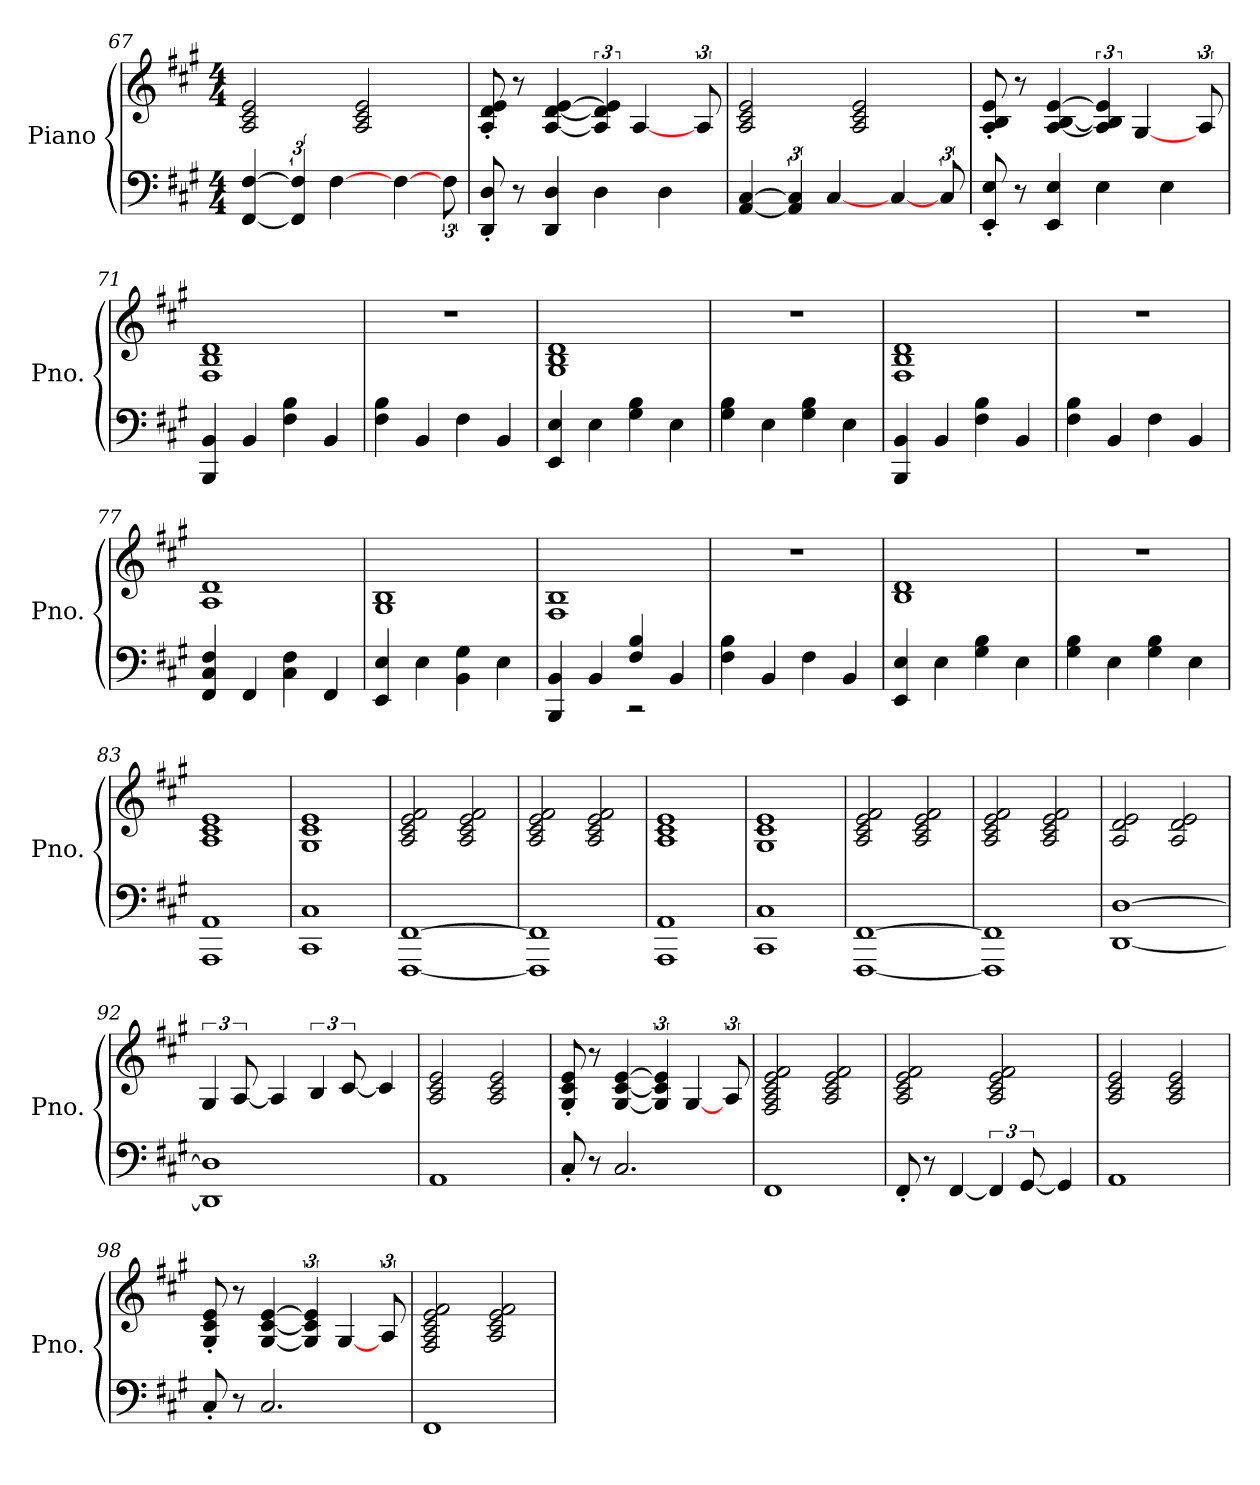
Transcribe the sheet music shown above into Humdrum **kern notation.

**kern	**kern
*part1	*part1
*staff2	*staff1
*I"Piano	*
*I'Pno.	*
*clefF4	*clefG2
*k[f#c#g#]	*k[f#c#g#]
*M4/4	*M4/4
=67	=67
[4FF#/ [4F#/	2A/ 2c#/ 2e/
6FF#/] 6F#/]	.
[4F#\	.
.	2A/ 2c#/ 2e/
[4F#\	.
12F#\	.
=68	=68
8DD/' 8D/'	8A/' 8d/' 8e/'
8r	8r
4DD/ 4D/	[4A/ [4d/ [4e/
4D\	6A/] 6d/] 6e/]
.	[4A/
4D\	.
.	12A/
!!LO:LB:g=z
=69	=69
[4AA/ [4C#/	2A/ 2c#/ 2e/
6AA/] 6C#/]	.
[4C#/	.
.	2A/ 2c#/ 2e/
[4C#/	.
12C#/	.
=70	=70
8EE/' 8E/'	8A/' 8B/' 8e/'
8r	8r
4EE/ 4E/	[4A/ [4B/ [4e/
4E\	6A/] 6B/] 6e/]
.	[4G#/
4E\	.
.	12A/
=71	=71
4BBB/ 4BB/	1F# 1B 1d
4BB/	.
4F#\ 4B\	.
4BB/	.
=72	=72
4F#\ 4B\	1r
4BB/	.
4F#\	.
4BB/	.
=73	=73
4EE/ 4E/	1G# 1B 1d
4E\	.
4G#\ 4B\	.
4E\	.
=74	=74
4G#\ 4B\	1r
4E\	.
4G#\ 4B\	.
4E\	.
!!LO:PB:g=z
=75	=75
4BBB/ 4BB/	1F# 1B 1d
4BB/	.
4F#\ 4B\	.
4BB/	.
=76	=76
4F#\ 4B\	1r
4BB/	.
4F#\	.
4BB/	.
=77	=77
4FF#/ 4C#/ 4F#/	1A 1d
4FF#/	.
4C#\ 4F#\	.
4FF#/	.
=78	=78
4EE/ 4E/	1G# 1B
4E\	.
4BB\ 4G#\	.
4E\	.
=79	=79
*^	*
4BBB/ 4BB/	2ryy	1F# 1B
4BB/	.	.
4F#/ 4B/	2r	.
4BB/	.	.
*v	*v	*
=80	=80
4F#\ 4B\	1r
4BB/	.
4F#\	.
4BB/	.
=81	=81
4EE/ 4E/	1B 1d
4E\	.
4G#\ 4B\	.
4E\	.
=82	=82
4G#\ 4B\	1r
4E\	.
4G#\ 4B\	.
4E\	.
=83	=83
1AAA 1AA	1A 1c# 1e
=84	=84
1CC# 1C#	1G# 1c# 1e
!!LO:LB:g=z
=85	=85
[1FFF# [1FF#	2A/ 2c#/ 2e/ 2f#/
.	2A/ 2c#/ 2e/ 2f#/
=86	=86
1FFF#] 1FF#]	2A/ 2c#/ 2e/ 2f#/
.	2A/ 2c#/ 2e/ 2f#/
=87	=87
1AAA 1AA	1A 1c# 1e
=88	=88
1CC# 1C#	1G# 1c# 1e
=89	=89
[1FFF# [1FF#	2A/ 2c#/ 2e/ 2f#/
.	2A/ 2c#/ 2e/ 2f#/
=90	=90
1FFF#] 1FF#]	2A/ 2c#/ 2e/ 2f#/
.	2A/ 2c#/ 2e/ 2f#/
=91	=91
[1DD [1D	2A/ 2d/ 2e/
.	2A/ 2d/ 2e/
=92	=92
1DD] 1D]	6G#/
.	[12A/
.	4A/]
.	6B/
.	[12c#/
.	4c#/]
=93	=93
1AA	2A/ 2c#/ 2e/
.	2A/ 2c#/ 2e/
!!LO:LB:g=z
=94	=94
8C#'/	8G#/' 8c#/' 8e/'
8r	8r
2.C#/	[4G#/ [4c#/ [4e/
.	6G#/] 6c#/] 6e/]
.	[4G#/
.	12A/
=95	=95
1FF#	2F#/ 2A/ 2c#/ 2e/ 2f#/
.	2A/ 2c#/ 2e/ 2f#/
=96	=96
8FF#'/	2A/ 2c#/ 2e/ 2f#/
8r	.
[4FF#/	.
6FF#/]	2A/ 2c#/ 2e/ 2f#/
[12GG#/	.
4GG#/]	.
=97	=97
1AA	2A/ 2c#/ 2e/
.	2A/ 2c#/ 2e/
=98	=98
8C#'/	8G#/' 8c#/' 8e/'
8r	8r
2.C#/	[4G#/ [4c#/ [4e/
.	6G#/] 6c#/] 6e/]
.	[4G#/
.	12A/
=99	=99
1FF#	2F#/ 2A/ 2c#/ 2e/ 2f#/
.	2A/ 2c#/ 2e/ 2f#/
=	=
*-	*-
